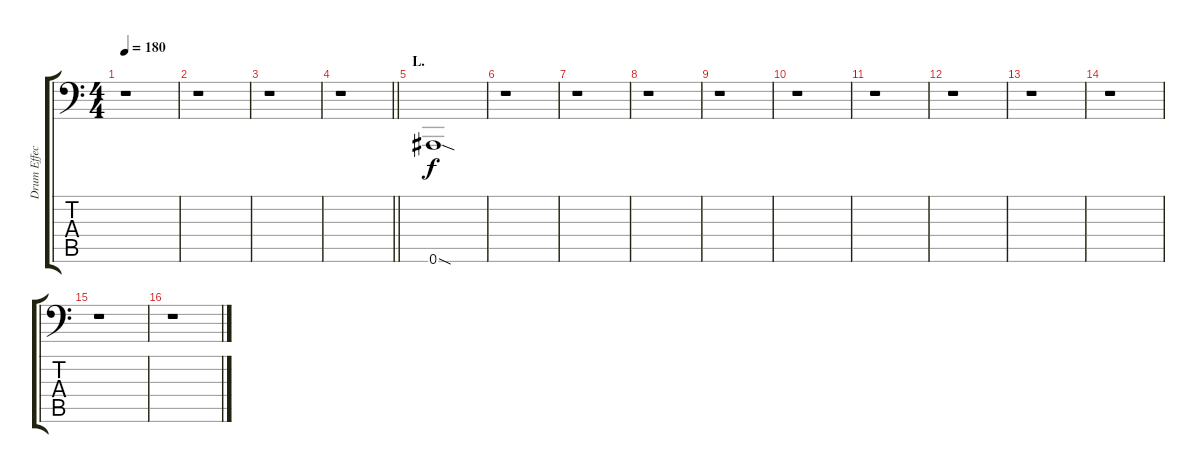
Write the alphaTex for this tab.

\track ("Drum Effects" "Drum Effec") {instrument reversecymbal}
\staff {score tabs}
\tuning (C4 G3 Eb3 Bb2 F2 Bb1) {hide}
\ts (4 4)
\tempo 180
\clef f4
\ks c
r.1{dy f} |
r.1 |
r.1 |
\barLineRight lightlight
r.1 |
\section ("" "L.")
0.6{sod}.1{volume 16 instrument ocarina} |
r.1 |
r.1 |
r.1 |
r.1 |
r.1 |
r.1 |
r.1 |
r.1 |
r.1 |
r.1 |
r.1
